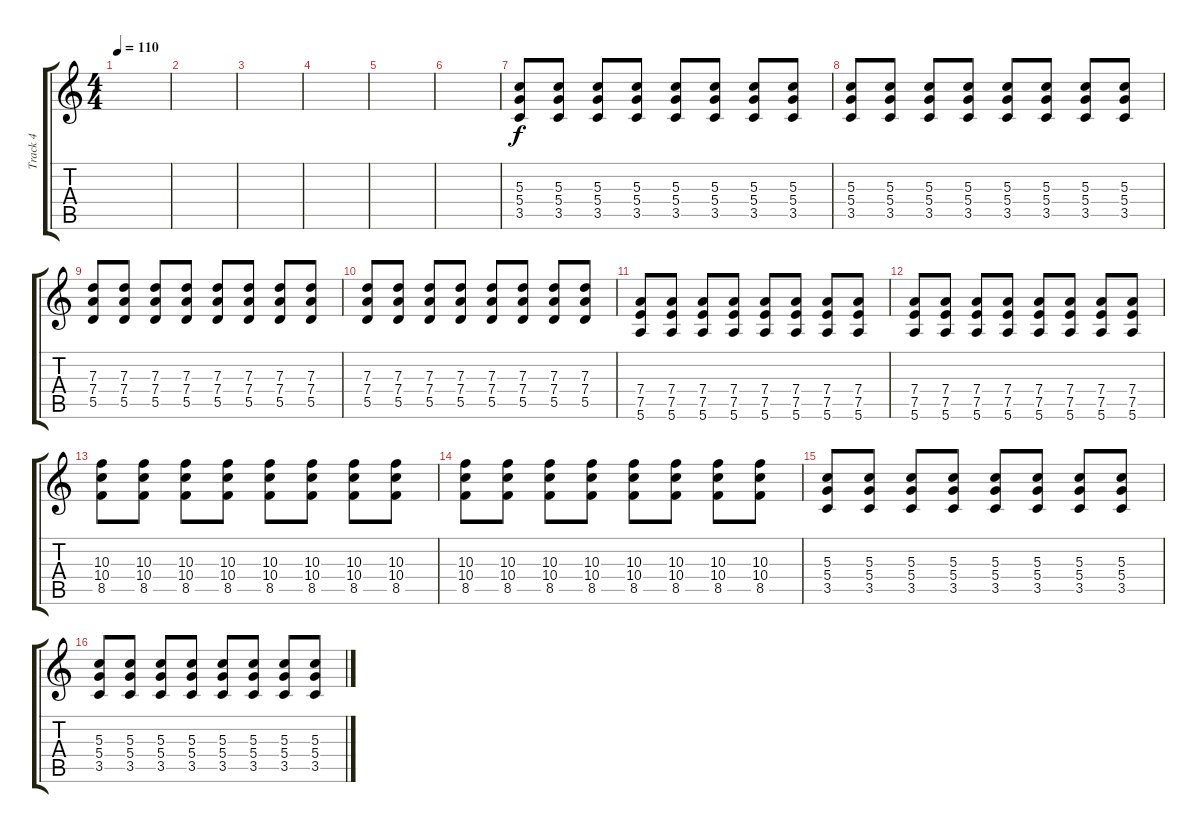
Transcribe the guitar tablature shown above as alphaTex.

\track ("Track 4" "Track 4") {instrument distortionguitar}
\staff {score tabs}
\tuning (E4 B3 G3 D3 A2 E2) {hide}
\ts (4 4)
\tempo 110
\clef g2
\ks c
|
|
|
|
|
|
(5.3 5.4 3.5).8 (5.3 5.4 3.5).8 (5.3 5.4 3.5).8 (5.3 5.4 3.5).8 (5.3 5.4 3.5).8 (5.3 5.4 3.5).8 (5.3 5.4 3.5).8 (5.3 5.4 3.5).8 |
(5.3 5.4 3.5).8 (5.3 5.4 3.5).8 (5.3 5.4 3.5).8 (5.3 5.4 3.5).8 (5.3 5.4 3.5).8 (5.3 5.4 3.5).8 (5.3 5.4 3.5).8 (5.3 5.4 3.5).8 |
(7.3 7.4 5.5).8 (7.3 7.4 5.5).8 (7.3 7.4 5.5).8 (7.3 7.4 5.5).8 (7.3 7.4 5.5).8 (7.3 7.4 5.5).8 (7.3 7.4 5.5).8 (7.3 7.4 5.5).8 |
(7.3 7.4 5.5).8 (7.3 7.4 5.5).8 (7.3 7.4 5.5).8 (7.3 7.4 5.5).8 (7.3 7.4 5.5).8 (7.3 7.4 5.5).8 (7.3 7.4 5.5).8 (7.3 7.4 5.5).8 |
(7.4 7.5 5.6).8 (7.4 7.5 5.6).8 (7.4 7.5 5.6).8 (7.4 7.5 5.6).8 (7.4 7.5 5.6).8 (7.4 7.5 5.6).8 (7.4 7.5 5.6).8 (7.4 7.5 5.6).8 |
(7.4 7.5 5.6).8 (7.4 7.5 5.6).8 (7.4 7.5 5.6).8 (7.4 7.5 5.6).8 (7.4 7.5 5.6).8 (7.4 7.5 5.6).8 (7.4 7.5 5.6).8 (7.4 7.5 5.6).8 |
(10.3 10.4 8.5).8 (10.3 10.4 8.5).8 (10.3 10.4 8.5).8 (10.3 10.4 8.5).8 (10.3 10.4 8.5).8 (10.3 10.4 8.5).8 (10.3 10.4 8.5).8 (10.3 10.4 8.5).8 |
(10.3 10.4 8.5).8 (10.3 10.4 8.5).8 (10.3 10.4 8.5).8 (10.3 10.4 8.5).8 (10.3 10.4 8.5).8 (10.3 10.4 8.5).8 (10.3 10.4 8.5).8 (10.3 10.4 8.5).8 |
(5.3 5.4 3.5).8 (5.3 5.4 3.5).8 (5.3 5.4 3.5).8 (5.3 5.4 3.5).8 (5.3 5.4 3.5).8 (5.3 5.4 3.5).8 (5.3 5.4 3.5).8 (5.3 5.4 3.5).8 |
(5.3 5.4 3.5).8 (5.3 5.4 3.5).8 (5.3 5.4 3.5).8 (5.3 5.4 3.5).8 (5.3 5.4 3.5).8 (5.3 5.4 3.5).8 (5.3 5.4 3.5).8 (5.3 5.4 3.5).8
